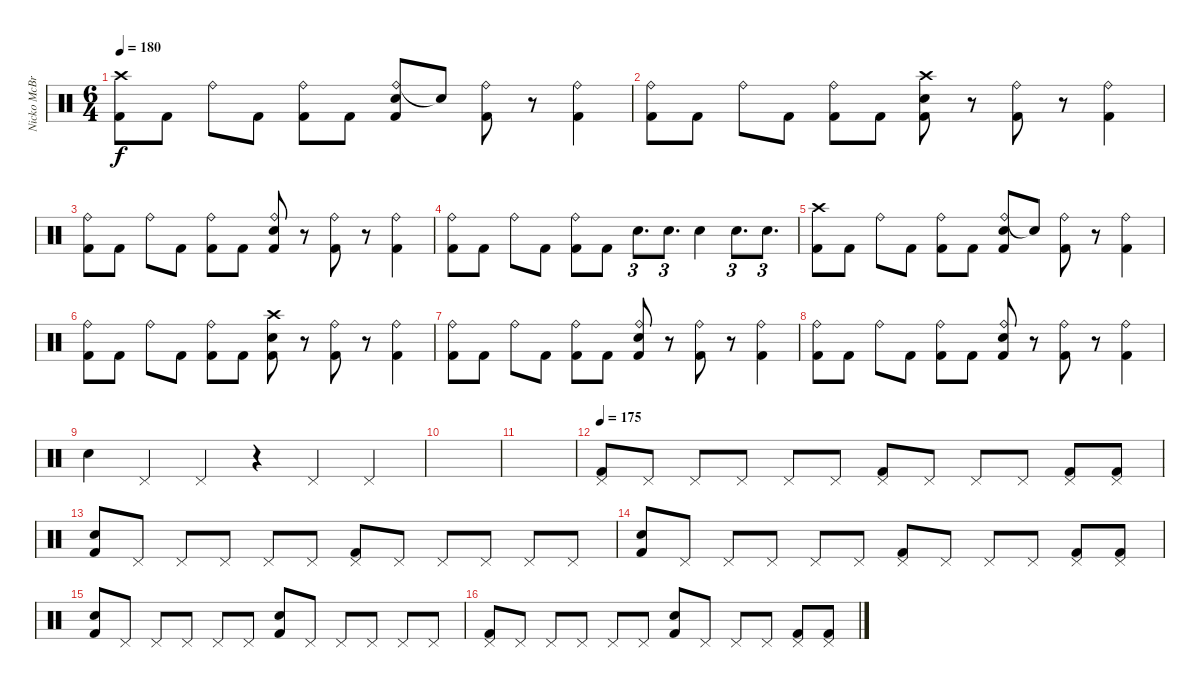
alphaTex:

\track ("Nicko McBrain" "Nicko McBr") {instrument percussion}
\staff {score}
\articulation defaults
\ts (6 4)
\tempo 180
\clef neutral
\ks c
("Crash high (hit)" "Kick (hit) 2").8{dy f} "Kick (hit) 2".8 "Ride (bell)".8 "Kick (hit) 2".8 ("Ride (bell)" "Kick (hit) 2").8 "Kick (hit) 2".8 ("Ride (bell)" "Snare (hit) 2" "Kick (hit) 2").8 "Snare (hit) 2"{t}.8 ("Ride (bell)" "Kick (hit) 2").8 r.8 ("Ride (bell)" "Kick (hit) 2").4 |
("Ride (bell)" "Kick (hit) 2").8 "Kick (hit) 2".8 "Ride (bell)".8 "Kick (hit) 2".8 ("Ride (bell)" "Kick (hit) 2").8 "Kick (hit) 2".8 ("Crash high (hit)" "Snare (hit) 2" "Kick (hit) 2").8 r.8 ("Ride (bell)" "Kick (hit) 2").8 r.8 ("Ride (bell)" "Kick (hit) 2").4 |
("Ride (bell)" "Kick (hit) 2").8 "Kick (hit) 2".8 "Ride (bell)".8 "Kick (hit) 2".8 ("Ride (bell)" "Kick (hit) 2").8 "Kick (hit) 2".8 ("Snare (hit) 2" "Ride (bell)" "Kick (hit) 2").8 r.8 ("Ride (bell)" "Kick (hit) 2").8 r.8 ("Ride (bell)" "Kick (hit) 2").4 |
("Ride (bell)" "Kick (hit) 2").8 "Kick (hit) 2".8 "Ride (bell)".8 "Kick (hit) 2".8 ("Ride (bell)" "Kick (hit) 2").8 "Kick (hit) 2".8 "Snare (hit) 2".8{d tu (3 2)} "Snare (hit) 2".8{d tu (3 2)} "Snare (hit) 2".4 "Snare (hit) 2".8{d tu (3 2)} "Snare (hit) 2".8{d tu (3 2)} |
("Crash high (hit)" "Kick (hit) 2").8 "Kick (hit) 2".8 "Ride (bell)".8 "Kick (hit) 2".8 ("Ride (bell)" "Kick (hit) 2").8 "Kick (hit) 2".8 ("Ride (bell)" "Snare (hit) 2" "Kick (hit) 2").8 "Snare (hit) 2"{t}.8 ("Ride (bell)" "Kick (hit) 2").8 r.8 ("Ride (bell)" "Kick (hit) 2").4 |
("Ride (bell)" "Kick (hit) 2").8 "Kick (hit) 2".8 "Ride (bell)".8 "Kick (hit) 2".8 ("Ride (bell)" "Kick (hit) 2").8 "Kick (hit) 2".8 ("Crash high (hit)" "Snare (hit) 2" "Kick (hit) 2").8 r.8 ("Ride (bell)" "Kick (hit) 2").8 r.8 ("Ride (bell)" "Kick (hit) 2").4 |
("Ride (bell)" "Kick (hit) 2").8 "Kick (hit) 2".8 "Ride (bell)".8 "Kick (hit) 2".8 ("Ride (bell)" "Kick (hit) 2").8 "Kick (hit) 2".8 ("Snare (hit) 2" "Ride (bell)" "Kick (hit) 2").8 r.8 ("Ride (bell)" "Kick (hit) 2").8 r.8 ("Ride (bell)" "Kick (hit) 2").4 |
("Ride (bell)" "Kick (hit) 2").8 "Kick (hit) 2".8 "Ride (bell)".8 "Kick (hit) 2".8 ("Ride (bell)" "Kick (hit) 2").8 "Kick (hit) 2".8 ("Snare (hit) 2" "Ride (bell)" "Kick (hit) 2").8 r.8 ("Ride (bell)" "Kick (hit) 2").8 r.8 ("Ride (bell)" "Kick (hit) 2").4 |
"Snare (hit) 2".4 "Pedal Hi-Hat (hit)".4 "Pedal Hi-Hat (hit)".4 r.4 "Pedal Hi-Hat (hit)".4 "Pedal Hi-Hat (hit)".4 |
|
|
\tempo 175
("Pedal Hi-Hat (hit)" "Kick (hit) 2").8 "Pedal Hi-Hat (hit)".8 "Pedal Hi-Hat (hit)".8 "Pedal Hi-Hat (hit)".8 "Pedal Hi-Hat (hit)".8 "Pedal Hi-Hat (hit)".8 ("Pedal Hi-Hat (hit)" "Kick (hit) 2").8 "Pedal Hi-Hat (hit)".8 "Pedal Hi-Hat (hit)".8 "Pedal Hi-Hat (hit)".8 ("Pedal Hi-Hat (hit)" "Kick (hit) 2").8 ("Pedal Hi-Hat (hit)" "Kick (hit) 2").8 |
("Snare (hit) 2" "Kick (hit) 2").8 "Pedal Hi-Hat (hit)".8 "Pedal Hi-Hat (hit)".8 "Pedal Hi-Hat (hit)".8 "Pedal Hi-Hat (hit)".8 "Pedal Hi-Hat (hit)".8 ("Pedal Hi-Hat (hit)" "Kick (hit) 2").8 "Pedal Hi-Hat (hit)".8 "Pedal Hi-Hat (hit)".8 "Pedal Hi-Hat (hit)".8 "Pedal Hi-Hat (hit)".8 "Pedal Hi-Hat (hit)".8 |
("Snare (hit) 2" "Kick (hit) 2").8 "Pedal Hi-Hat (hit)".8 "Pedal Hi-Hat (hit)".8 "Pedal Hi-Hat (hit)".8 "Pedal Hi-Hat (hit)".8 "Pedal Hi-Hat (hit)".8 ("Pedal Hi-Hat (hit)" "Kick (hit) 2").8 "Pedal Hi-Hat (hit)".8 "Pedal Hi-Hat (hit)".8 "Pedal Hi-Hat (hit)".8 ("Pedal Hi-Hat (hit)" "Kick (hit) 2").8 ("Pedal Hi-Hat (hit)" "Kick (hit) 2").8 |
("Snare (hit) 2" "Kick (hit) 2").8 "Pedal Hi-Hat (hit)".8 "Pedal Hi-Hat (hit)".8 "Pedal Hi-Hat (hit)".8 "Pedal Hi-Hat (hit)".8 "Pedal Hi-Hat (hit)".8 ("Snare (hit) 2" "Kick (hit) 2").8 "Pedal Hi-Hat (hit)".8 "Pedal Hi-Hat (hit)".8 "Pedal Hi-Hat (hit)".8 "Pedal Hi-Hat (hit)".8 "Pedal Hi-Hat (hit)".8 |
("Pedal Hi-Hat (hit)" "Kick (hit) 2").8 "Pedal Hi-Hat (hit)".8 "Pedal Hi-Hat (hit)".8 "Pedal Hi-Hat (hit)".8 "Pedal Hi-Hat (hit)".8 "Pedal Hi-Hat (hit)".8 ("Snare (hit) 2" "Kick (hit) 2").8 "Pedal Hi-Hat (hit)".8 "Pedal Hi-Hat (hit)".8 "Pedal Hi-Hat (hit)".8 ("Pedal Hi-Hat (hit)" "Kick (hit) 2").8 ("Pedal Hi-Hat (hit)" "Kick (hit) 2").8
